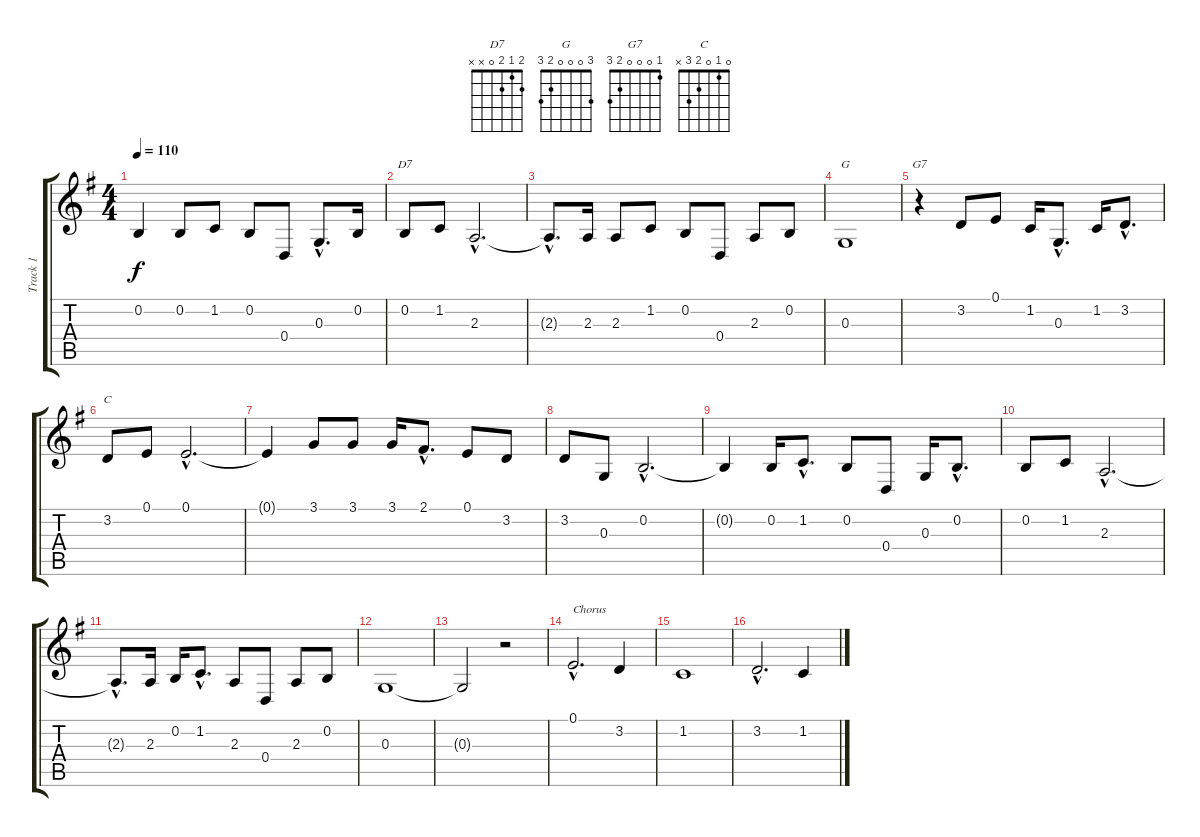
\track ("Track 1" "Track 1") {instrument accordion}
\staff {score tabs}
\tuning (E4 B3 G3 D3 A2 E2) {hide}
\chord ("D7" 2 1 2 0 x x)
\chord ("G" 3 0 0 0 2 3)
\chord ("G7" 1 0 0 0 2 3)
\chord ("C" 0 1 0 2 3 x)
\ts (4 4)
\tempo 110
\clef g2
\ks g
0.2{t}.4{dy f} 0.2.8 1.2.8 0.2.8 0.4.8 0.3{hac}.8{d} 0.2.16 |
0.2.8{ch "D7"} 1.2.8 2.3{hac}.2{d} |
2.3{hac t}.8{d} 2.3.16 2.3.8 1.2.8 0.2.8 0.4.8 2.3.8 0.2.8 |
0.3.1{ch "G"} |
r.4{ch "G7"} 3.2.8 0.1.8 1.2.16 0.3{hac}.8{d} 1.2.16 3.2{hac}.8{d} |
3.2.8{ch "C"} 0.1.8 0.1{hac}.2{d} |
0.1{t}.4 3.1.8 3.1.8 3.1.16 2.1{hac}.8{d} 0.1.8 3.2.8 |
3.2.8 0.3.8 0.2{hac}.2{d} |
0.2{t}.4 0.2.16 1.2{hac}.8{d} 0.2.8 0.4.8 0.3.16 0.2{hac}.8{d} |
0.2.8 1.2.8 2.3{hac}.2{d} |
2.3{hac t}.8{d} 2.3.16 0.2.16 1.2{hac}.8{d} 2.3.8 0.4.8 2.3.8 0.2.8 |
0.3.1 |
0.3{t}.2 r.2 |
0.1{hac}.2{d txt "Chorus"} 3.2.4 |
1.2.1 |
3.2{hac}.2{d} 1.2.4
